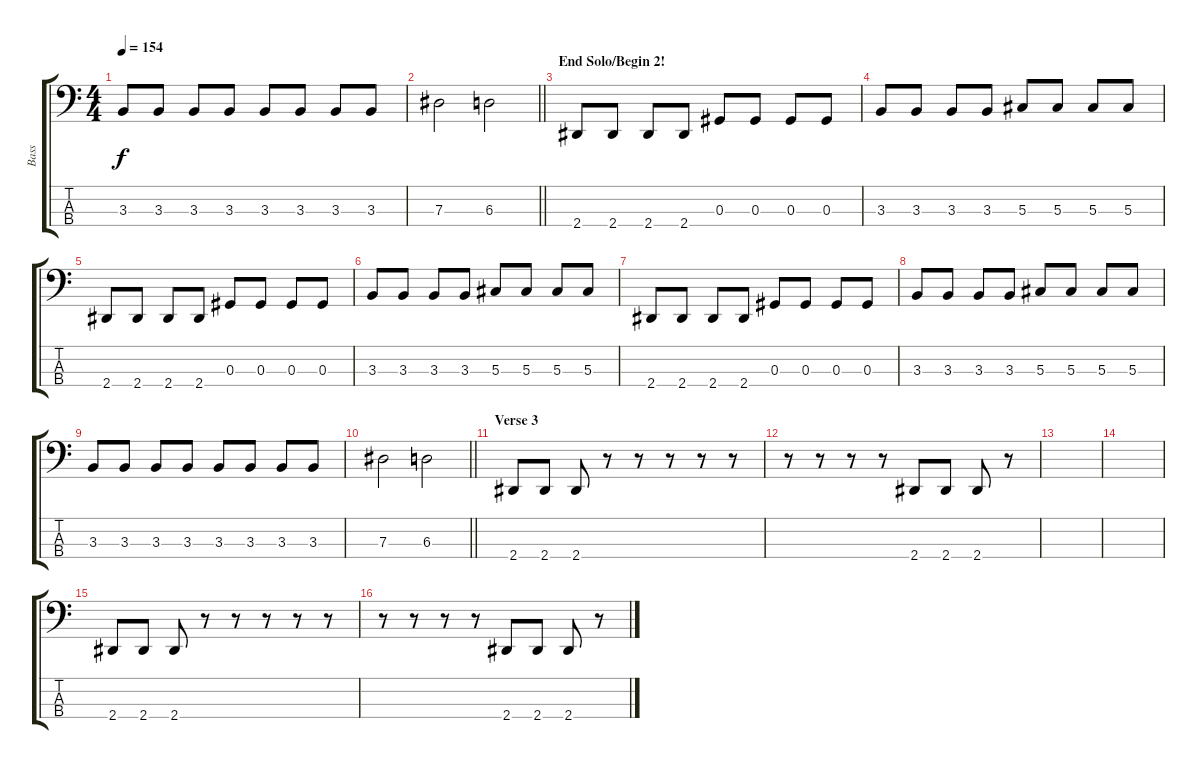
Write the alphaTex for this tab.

\track ("Bass" "Bass") {instrument synthbass2}
\staff {score tabs}
\tuning (Gb2 Db2 Ab1 Db1) {hide}
\ts (4 4)
\tempo 154
\clef f4
\ks c
3.3.8{dy f} 3.3.8 3.3.8 3.3.8 3.3.8 3.3.8 3.3.8 3.3.8 |
\barLineRight lightlight
7.3.2 6.3.2 |
\section ("" "End Solo/Begin 2!")
2.4.8 2.4.8 2.4.8 2.4.8 0.3.8 0.3.8 0.3.8 0.3.8 |
3.3.8 3.3.8 3.3.8 3.3.8 5.3.8 5.3.8 5.3.8 5.3.8 |
2.4.8 2.4.8 2.4.8 2.4.8 0.3.8 0.3.8 0.3.8 0.3.8 |
3.3.8 3.3.8 3.3.8 3.3.8 5.3.8 5.3.8 5.3.8 5.3.8 |
2.4.8 2.4.8 2.4.8 2.4.8 0.3.8 0.3.8 0.3.8 0.3.8 |
3.3.8 3.3.8 3.3.8 3.3.8 5.3.8 5.3.8 5.3.8 5.3.8 |
3.3.8 3.3.8 3.3.8 3.3.8 3.3.8 3.3.8 3.3.8 3.3.8 |
\barLineRight lightlight
7.3.2 6.3.2 |
\section ("" "Verse 3")
2.4.8 2.4.8 2.4.8 r.8 r.8 r.8 r.8 r.8 |
r.8 r.8 r.8 r.8 2.4.8 2.4.8 2.4.8 r.8 |
|
|
2.4.8 2.4.8 2.4.8 r.8 r.8 r.8 r.8 r.8 |
r.8 r.8 r.8 r.8 2.4.8 2.4.8 2.4.8 r.8
